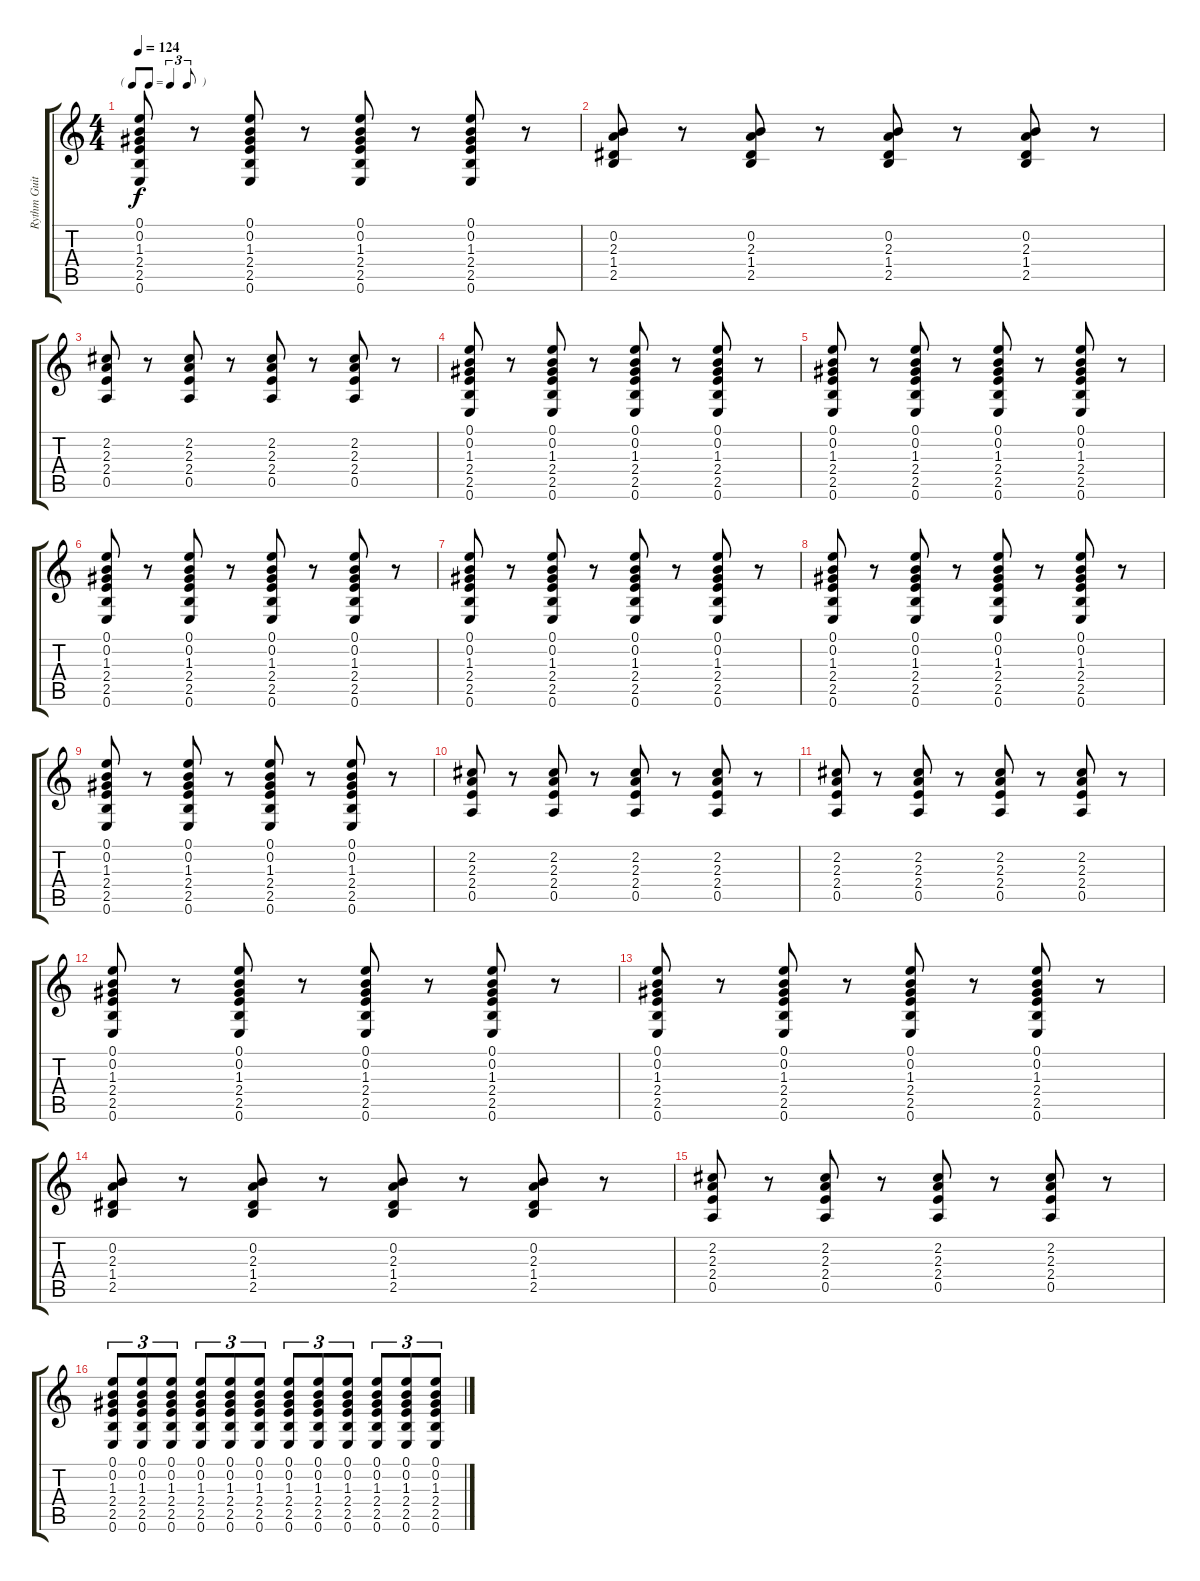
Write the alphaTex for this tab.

\track ("Rythm Guitar" "Rythm Guit") {instrument acousticguitarsteel}
\staff {score tabs}
\tuning (E4 B3 G3 D3 A2 E2) {hide}
\ts (4 4)
\tf triplet8th
\tempo 124
\clef g2
\ks c
(0.1 0.2 1.3 2.4 2.5 0.6).8{dy f} r.8 (0.1 0.2 1.3 2.4 2.5 0.6).8 r.8 (0.1 0.2 1.3 2.4 2.5 0.6).8 r.8 (0.1 0.2 1.3 2.4 2.5 0.6).8 r.8 |
(0.2 2.3 1.4 2.5).8 r.8 (0.2 2.3 1.4 2.5).8 r.8 (0.2 2.3 1.4 2.5).8 r.8 (0.2 2.3 1.4 2.5).8 r.8 |
(2.2 2.3 2.4 0.5).8 r.8 (2.2 2.3 2.4 0.5).8 r.8 (2.2 2.3 2.4 0.5).8 r.8 (2.2 2.3 2.4 0.5).8 r.8 |
(0.1 0.2 1.3 2.4 2.5 0.6).8 r.8 (0.1 0.2 1.3 2.4 2.5 0.6).8 r.8 (0.1 0.2 1.3 2.4 2.5 0.6).8 r.8 (0.1 0.2 1.3 2.4 2.5 0.6).8 r.8 |
(0.1 0.2 1.3 2.4 2.5 0.6).8 r.8 (0.1 0.2 1.3 2.4 2.5 0.6).8 r.8 (0.1 0.2 1.3 2.4 2.5 0.6).8 r.8 (0.1 0.2 1.3 2.4 2.5 0.6).8 r.8 |
(0.1 0.2 1.3 2.4 2.5 0.6).8 r.8 (0.1 0.2 1.3 2.4 2.5 0.6).8 r.8 (0.1 0.2 1.3 2.4 2.5 0.6).8 r.8 (0.1 0.2 1.3 2.4 2.5 0.6).8 r.8 |
(0.1 0.2 1.3 2.4 2.5 0.6).8 r.8 (0.1 0.2 1.3 2.4 2.5 0.6).8 r.8 (0.1 0.2 1.3 2.4 2.5 0.6).8 r.8 (0.1 0.2 1.3 2.4 2.5 0.6).8 r.8 |
(0.1 0.2 1.3 2.4 2.5 0.6).8 r.8 (0.1 0.2 1.3 2.4 2.5 0.6).8 r.8 (0.1 0.2 1.3 2.4 2.5 0.6).8 r.8 (0.1 0.2 1.3 2.4 2.5 0.6).8 r.8 |
(0.1 0.2 1.3 2.4 2.5 0.6).8 r.8 (0.1 0.2 1.3 2.4 2.5 0.6).8 r.8 (0.1 0.2 1.3 2.4 2.5 0.6).8 r.8 (0.1 0.2 1.3 2.4 2.5 0.6).8 r.8 |
(2.2 2.3 2.4 0.5).8 r.8 (2.2 2.3 2.4 0.5).8 r.8 (2.2 2.3 2.4 0.5).8 r.8 (2.2 2.3 2.4 0.5).8 r.8 |
(2.2 2.3 2.4 0.5).8 r.8 (2.2 2.3 2.4 0.5).8 r.8 (2.2 2.3 2.4 0.5).8 r.8 (2.2 2.3 2.4 0.5).8 r.8 |
(0.1 0.2 1.3 2.4 2.5 0.6).8 r.8 (0.1 0.2 1.3 2.4 2.5 0.6).8 r.8 (0.1 0.2 1.3 2.4 2.5 0.6).8 r.8 (0.1 0.2 1.3 2.4 2.5 0.6).8 r.8 |
(0.1 0.2 1.3 2.4 2.5 0.6).8 r.8 (0.1 0.2 1.3 2.4 2.5 0.6).8 r.8 (0.1 0.2 1.3 2.4 2.5 0.6).8 r.8 (0.1 0.2 1.3 2.4 2.5 0.6).8 r.8 |
(0.2 2.3 1.4 2.5).8 r.8 (0.2 2.3 1.4 2.5).8 r.8 (0.2 2.3 1.4 2.5).8 r.8 (0.2 2.3 1.4 2.5).8 r.8 |
(2.2 2.3 2.4 0.5).8 r.8 (2.2 2.3 2.4 0.5).8 r.8 (2.2 2.3 2.4 0.5).8 r.8 (2.2 2.3 2.4 0.5).8 r.8 |
(0.1 0.2 1.3 2.4 2.5 0.6).8{tu (3 2)} (0.1 0.2 1.3 2.4 2.5 0.6).8{tu (3 2)} (0.1 0.2 1.3 2.4 2.5 0.6).8{tu (3 2)} (0.1 0.2 1.3 2.4 2.5 0.6).8{tu (3 2)} (0.1 0.2 1.3 2.4 2.5 0.6).8{tu (3 2)} (0.1 0.2 1.3 2.4 2.5 0.6).8{tu (3 2)} (0.1 0.2 1.3 2.4 2.5 0.6).8{tu (3 2)} (0.1 0.2 1.3 2.4 2.5 0.6).8{tu (3 2)} (0.1 0.2 1.3 2.4 2.5 0.6).8{tu (3 2)} (0.1 0.2 1.3 2.4 2.5 0.6).8{tu (3 2)} (0.1 0.2 1.3 2.4 2.5 0.6).8{tu (3 2)} (0.1 0.2 1.3 2.4 2.5 0.6).8{tu (3 2)}
